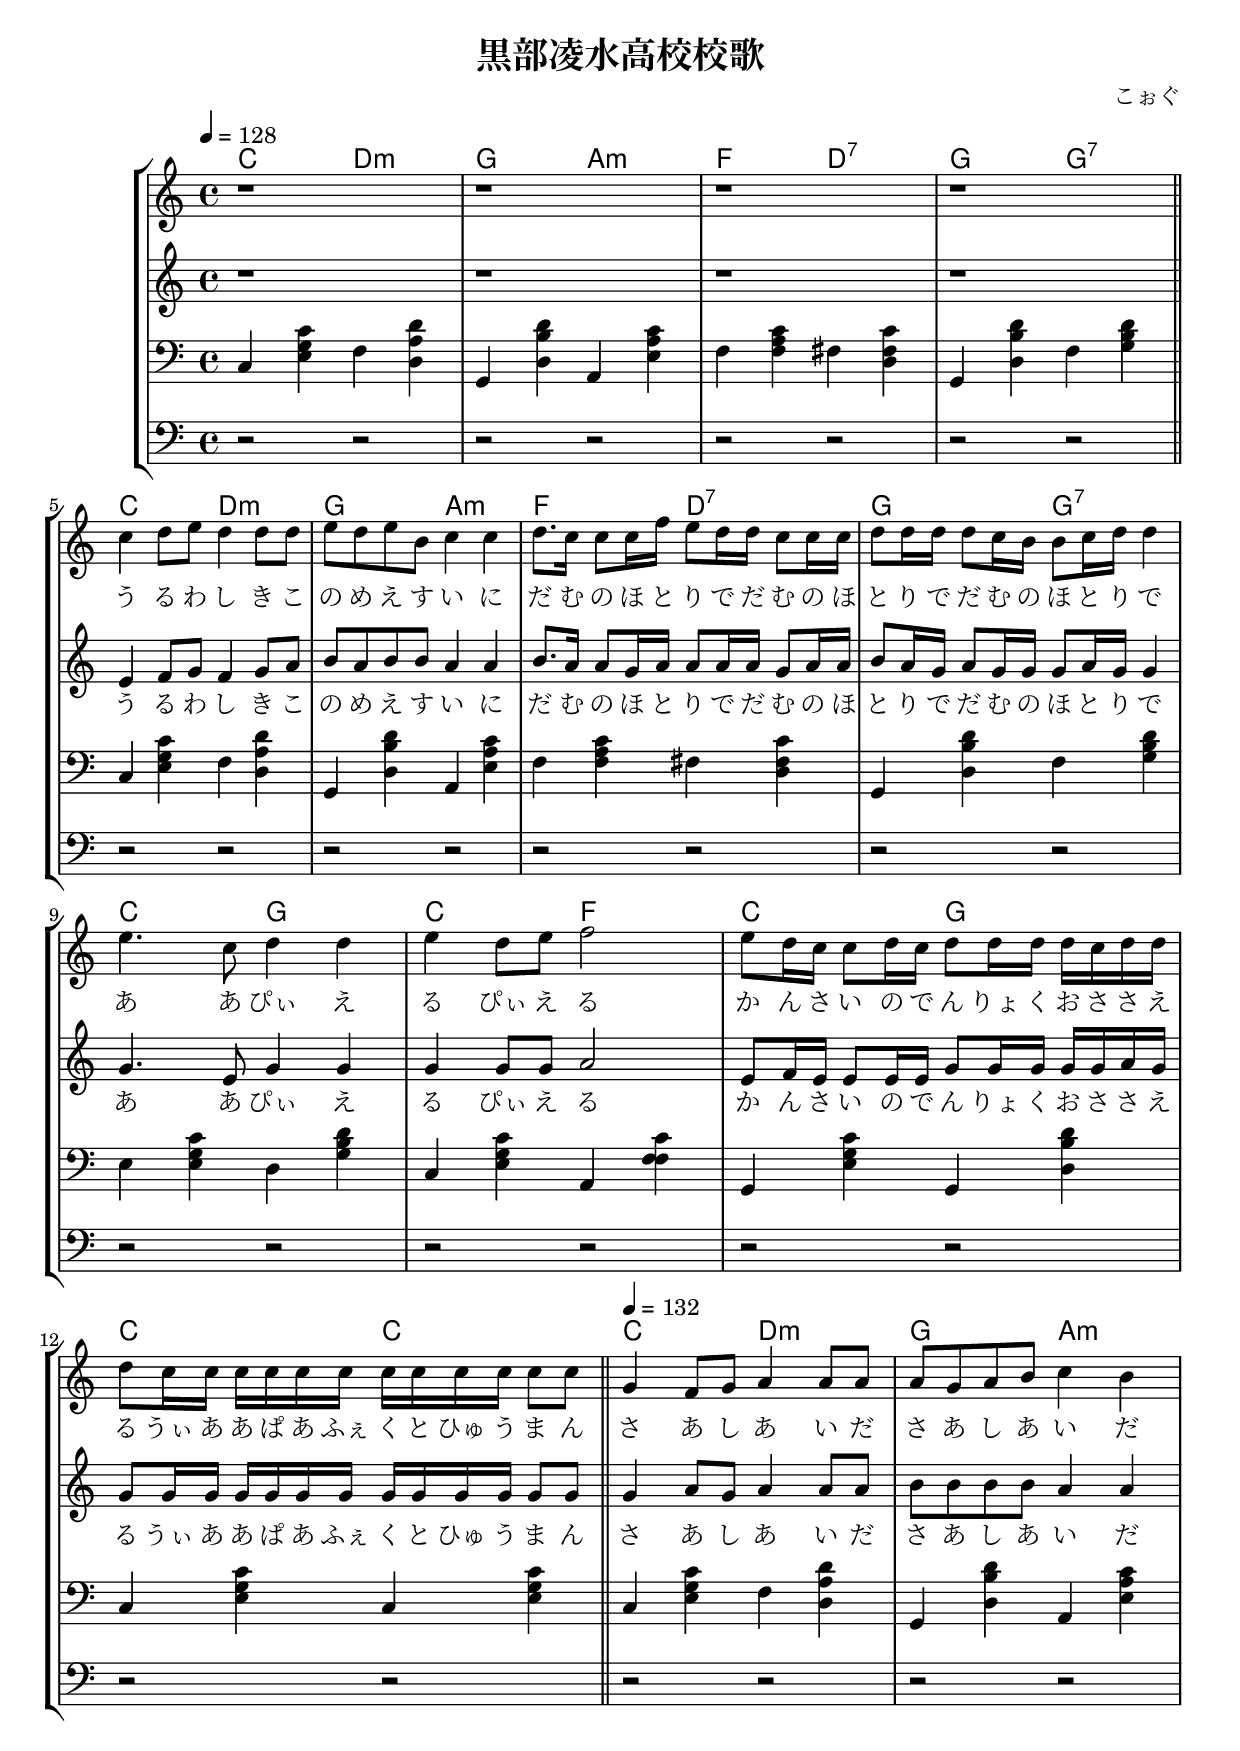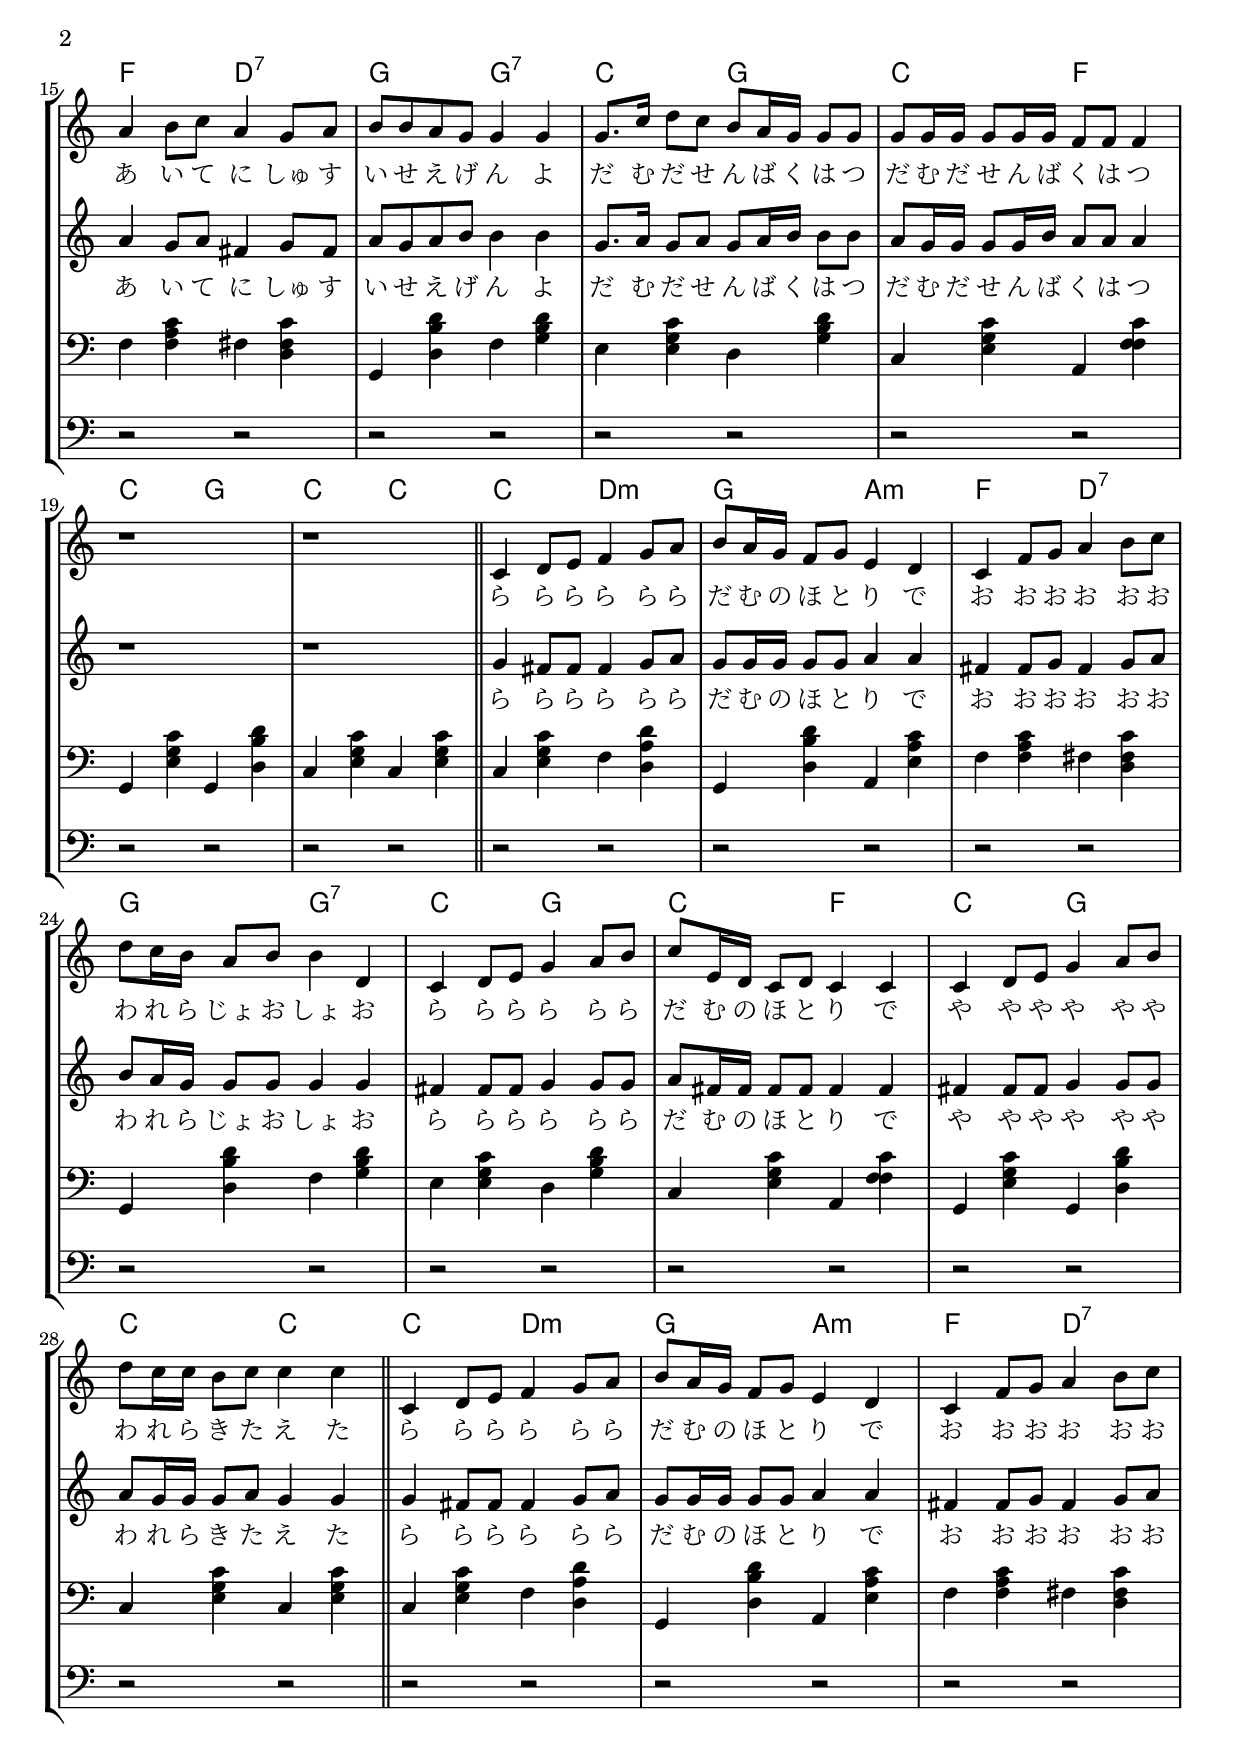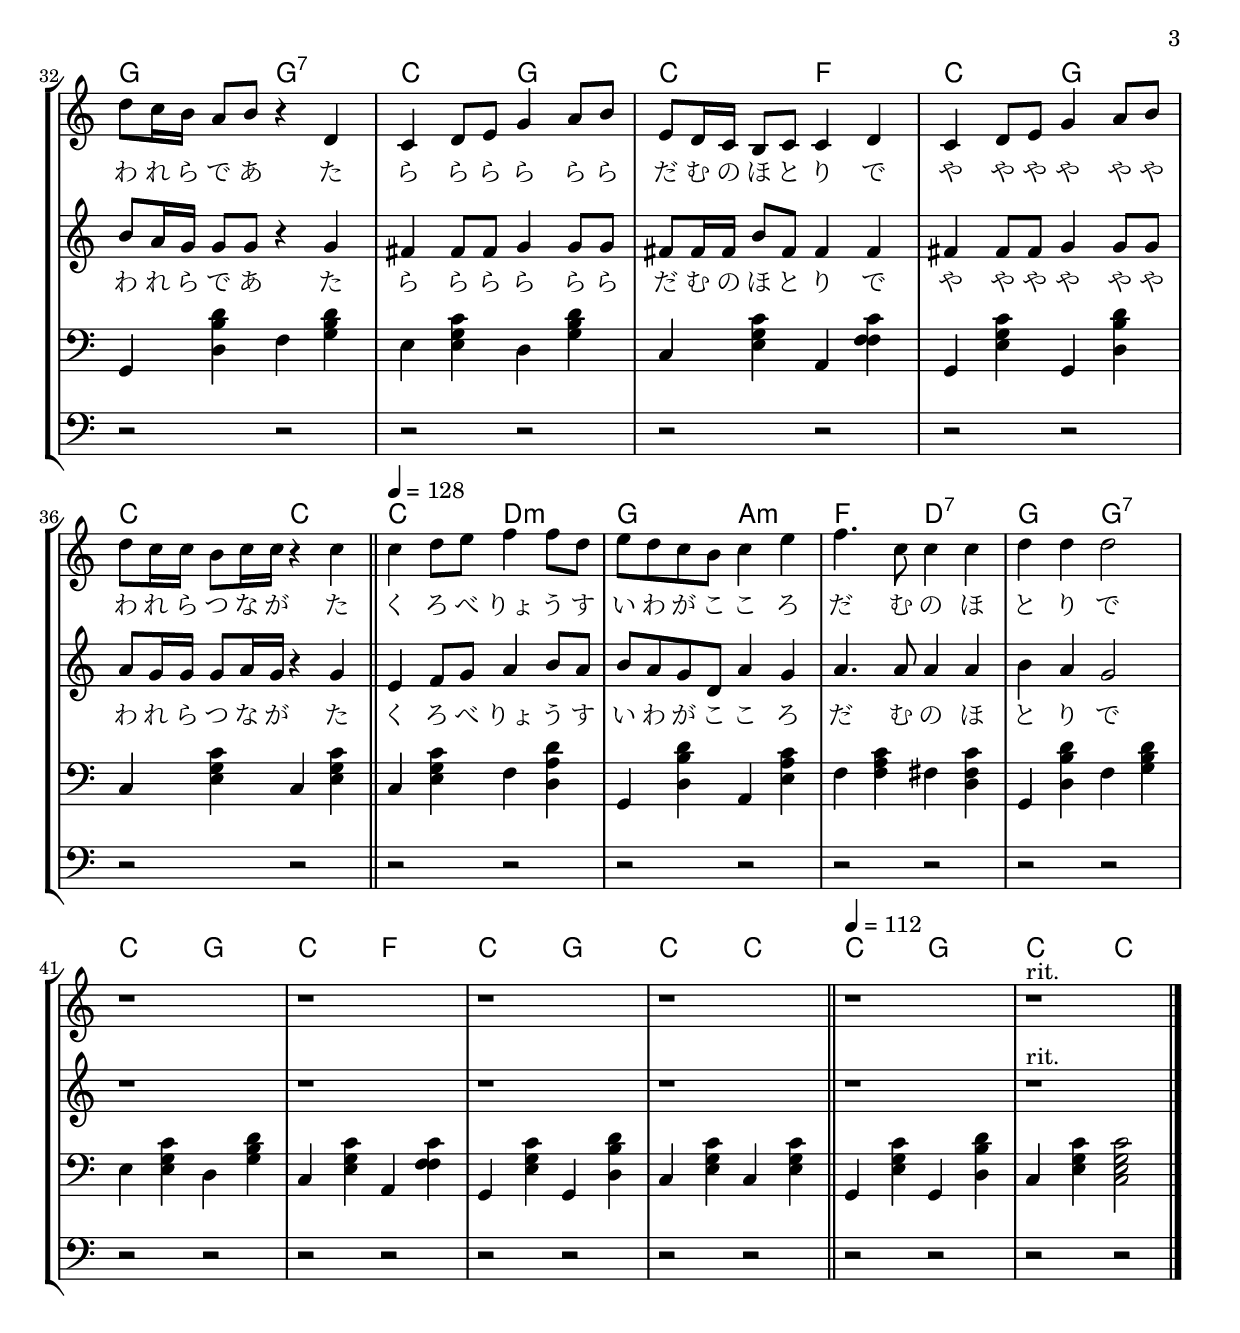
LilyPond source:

\version "2.12.1"

\header {
	title = \markup {黒部凌水高校校歌}
	composer = \markup \center-column {こぉぐ}
}

harmony = \chordmode {
	c2 d:m g a:m f d:7 g g:7 

	c d:m g a:m f d:7 g g:7 c g c f c g c c 

	c d:m g a:m f d:7 g g:7 c g c f c g c c 

	c d:m g a:m f d:7 g g:7 c g c f c g c c 

	c d:m g a:m f d:7 g g:7 c g c f c g c c 

	c d:m g a:m f d:7 g g:7 c g c f c g c c 

	c g c c 
}

melody = {
	\key c \major
	\tempo 4 = 128
	r1 | r1 | r1 | r1   
	\set Staff.midiInstrument = #"mmi0.48"
	c''4  d''8  e''8  d''4  d''8  d''8 
	e''8  d''8  e''8  b'8  c''4  c''4 
	d''8.  c''16  c''8  c''16  f''16  e''8  d''16  d''16  c''8  c''16  c''16 
	d''8  d''16  d''16  d''8  c''16  b'16  b'8  c''16  d''16  d''4 
	e''4.  c''8  d''4  d''4 
	e''4  d''8  e''8  f''2 
	e''8  d''16  c''16  c''8  d''16  c''16  d''8  d''16  d''16  d''16  c''16  d''16  d''16 
	d''8  c''16  c''16  c''16  c''16  c''16  c''16  c''16  c''16  c''16  c''16  c''8  c''8
	\set Staff.midiInstrument = #"mmi0.48"
		\tempo 4 = 132
g'4  f'8  g'8  a'4  a'8  a'8 
	a'8  g'8  a'8  b'8  c''4  b'4 
	a'4  b'8  c''8  a'4  g'8  a'8 
	b'8  b'8  a'8  g'8  g'4  g'4 
	g'8.  c''16  d''8  c''8  b'8  a'16  g'16  g'8  g'8 
	g'8  g'16  g'16  g'8  g'16  g'16  f'8  f'8  f'4
	r1 r1 	\set Staff.midiInstrument = #"mmi0.48"
	c'4  d'8  e'8  f'4  g'8  a'8 
	b'8  a'16  g'16  f'8  g'8  e'4  d'4 
	c'4  f'8  g'8  a'4  b'8  c''8 
	d''8  c''16  b'16  a'8  b'8  b'4  d'4 
	c'4  d'8  e'8  g'4  a'8  b'8 
	c''8  e'16  d'16  c'8  d'8  c'4  c'4 
	c'4  d'8  e'8  g'4  a'8  b'8 
	d''8  c''16  c''16  b'8  c''8  c''4  c''4
	\set Staff.midiInstrument = #"mmi0.48"
	c'4  d'8  e'8  f'4  g'8  a'8 
	b'8  a'16  g'16  f'8  g'8  e'4  d'4 
	c'4  f'8  g'8  a'4  b'8  c''8 
	d''8  c''16  b'16  a'8  b'8  r4  d'4 
	c'4  d'8  e'8  g'4  a'8  b'8 
	e'8  d'16  c'16  b8  c'8  c'4  d'4 
	c'4  d'8  e'8  g'4  a'8  b'8 
	d''8  c''16  c''16  b'8  c''16  c''16  r4  c''4
	\set Staff.midiInstrument = #"mmi0.48"
		\tempo 4 = 128
c''4  d''8  e''8  f''4  f''8  d''8 
	e''8  d''8  c''8  b'8  c''4  e''4 
	f''4.  c''8  c''4  c''4 
	d''4  d''4  d''2
	r1 r1 r1 r1 	\tempo 4 = 112
	r1 | r1^"rit." \bar "|."
}

words = \lyricmode {
	
	う  る  わ  し  き  こ  の  め  え  す  い  に  だ  む  の  ほ  と  り  で  だ  む  の  ほ  と  り  で  だ  む  の  ほ  と  り  で  あ  あ  ぴぃ  え  る  ぴぃ  え  る  か  ん  さ  い  の  で  ん  りょ  く  お  さ  さ  え  る  うぃ  あ  あ  ぱ  あ  ふぇ  く  と  ひゅ  う  ま  ん  
	さ  あ  し  あ  い  だ  さ  あ  し  あ  い  だ  あ  い  て  に  しゅ  す  い  せ  え  げ  ん  よ  だ  む  だ  せ  ん  ば  く  は  つ  だ  む  だ  せ  ん  ば  く  は  つ  
	ら  ら  ら  ら  ら  ら  だ  む  の  ほ  と  り  で  お  お  お  お  お  お  わ  れ  ら  じょ  お  しょ  お  ら  ら  ら  ら  ら  ら  だ  む  の  ほ  と  り  で  や  や  や  や  や  や  わ  れ  ら  き  た  え  た  
	ら  ら  ら  ら  ら  ら  だ  む  の  ほ  と  り  で  お  お  お  お  お  お  わ  れ  ら  で  あ  た  ら  ら  ら  ら  ら  ら  だ  む  の  ほ  と  り  で  や  や  や  や  や  や  わ  れ  ら  つ  な  が  た  
	く  ろ  べ  りょ  う  す  い  わ  が  こ  こ  ろ  だ  む  の  ほ  と  り  で  
	
}

secondmelody = {
	\key c \major
	\tempo 4 = 128
	r1 | r1 | r1 | r1   
	\set Staff.midiInstrument = #"fss0.35"
	e'4  f'8  g'8  f'4  g'8  a'8 
	b'8  a'8  b'8  b'8  a'4  a'4 
	b'8.  a'16  a'8  g'16  a'16  a'8  a'16  a'16  g'8  a'16  a'16 
	b'8  a'16  g'16  a'8  g'16  g'16  g'8  a'16  g'16  g'4 
	g'4.  e'8  g'4  g'4 
	g'4  g'8  g'8  a'2 
	e'8  f'16  e'16  e'8  e'16  e'16  g'8  g'16  g'16  g'16  g'16  a'16  g'16 
	g'8  g'16  g'16  g'16  g'16  g'16  g'16  g'16  g'16  g'16  g'16  g'8  g'8
	\set Staff.midiInstrument = #"fss0.35"
		\tempo 4 = 132
g'4  a'8  g'8  a'4  a'8  a'8 
	b'8  b'8  b'8  b'8  a'4  a'4 
	a'4  g'8  a'8  fis'4  g'8  fis'8 
	a'8  g'8  a'8  b'8  b'4  b'4 
	g'8.  a'16  g'8  a'8  g'8  a'16  b'16  b'8  b'8 
	a'8  g'16  g'16  g'8  g'16  b'16  a'8  a'8  a'4
	r1 r1 	\set Staff.midiInstrument = #"mmi0.48"
	g'4  fis'8  fis'8  fis'4  g'8  a'8 
	g'8  g'16  g'16  g'8  g'8  a'4  a'4 
	fis'4  fis'8  g'8  fis'4  g'8  a'8 
	b'8  a'16  g'16  g'8  g'8  g'4  g'4 
	fis'4  fis'8  fis'8  g'4  g'8  g'8 
	a'8  fis'16  fis'16  fis'8  fis'8  fis'4  fis'4 
	fis'4  fis'8  fis'8  g'4  g'8  g'8 
	a'8  g'16  g'16  g'8  a'8  g'4  g'4
	\set Staff.midiInstrument = #"mmi0.48"
	g'4  fis'8  fis'8  fis'4  g'8  a'8 
	g'8  g'16  g'16  g'8  g'8  a'4  a'4 
	fis'4  fis'8  g'8  fis'4  g'8  a'8 
	b'8  a'16  g'16  g'8  g'8  r4  g'4 
	fis'4  fis'8  fis'8  g'4  g'8  g'8 
	fis'8  fis'16  fis'16  b'8  fis'8  fis'4  fis'4 
	fis'4  fis'8  fis'8  g'4  g'8  g'8 
	a'8  g'16  g'16  g'8  a'16  g'16  r4  g'4
	\set Staff.midiInstrument = #"mmi0.48"
		\tempo 4 = 128
e'4  f'8  g'8  a'4  b'8  a'8 
	b'8  a'8  g'8  d'8  a'4  g'4 
	a'4.  a'8  a'4  a'4 
	b'4  a'4  g'2
	r1 r1 r1 r1 	\tempo 4 = 112
	r1 | r1^"rit." \bar "|."
}

secondwords = \lyricmode {
	
	う  る  わ  し  き  こ  の  め  え  す  い  に  だ  む  の  ほ  と  り  で  だ  む  の  ほ  と  り  で  だ  む  の  ほ  と  り  で  あ  あ  ぴぃ  え  る  ぴぃ  え  る  か  ん  さ  い  の  で  ん  りょ  く  お  さ  さ  え  る  うぃ  あ  あ  ぱ  あ  ふぇ  く  と  ひゅ  う  ま  ん  
	さ  あ  し  あ  い  だ  さ  あ  し  あ  い  だ  あ  い  て  に  しゅ  す  い  せ  え  げ  ん  よ  だ  む  だ  せ  ん  ば  く  は  つ  だ  む  だ  せ  ん  ば  く  は  つ  
	ら  ら  ら  ら  ら  ら  だ  む  の  ほ  と  り  で  お  お  お  お  お  お  わ  れ  ら  じょ  お  しょ  お  ら  ら  ら  ら  ら  ら  だ  む  の  ほ  と  り  で  や  や  や  や  や  や  わ  れ  ら  き  た  え  た  
	ら  ら  ら  ら  ら  ら  だ  む  の  ほ  と  り  で  お  お  お  お  お  お  わ  れ  ら  で  あ  た  ら  ら  ら  ら  ら  ら  だ  む  の  ほ  と  り  で  や  や  や  や  や  や  わ  れ  ら  つ  な  が  た  
	く  ろ  べ  りょ  う  す  い  わ  が  こ  こ  ろ  だ  む  の  ほ  と  り  で  
	
}

tempochange = {
	\tempo 4 = 128
	r1 | r1 | r1 | r1 \bar "||"
	\tempo 4 = 128
	r1 | r1 | r1 | r1 | r1 | r1 | r1 | r1 \bar "||"
	\tempo 4 = 132
	r1 | r1 | r1 | r1 | r1 | r1 | r1 | r1 \bar "||"
	\tempo 4 = 132
	r1 | r1 | r1 | r1 | r1 | r1 | r1 | r1 \bar "||"
	\tempo 4 = 132
	r1 | r1 | r1 | r1 | r1 | r1 | r1 | r1 \bar "||"
	\tempo 4 = 128
	r1 | r1 | r1 | r1 | r1 | r1 | r1 | r1 \bar "||"
	\tempo 4 = 112
	r1 | \tempo 4 = 84 r2 \tempo 4 = 74 r2 \bar "|."
}

mainacc = {
	\clef bass
	\set Staff.midiInstrument = #"Acoustic grand"
	\key c \major
	\tempo 4 = 128
	c4 <e g c'>4
	f4 <d a d'>4
	g,4 <d b d'>4
	a,4 <e a c'>4
	f4 <f a c'>4
	fis4 <d fis c'>4
	g,4 <d b d'>4
	f4 <g b d'>4
	\bar "||"

	\set Staff.midiInstrument = #"Acoustic grand"
	c4 <e g c'>4
	f4 <d a d'>4
	g,4 <d b d'>4
	a,4 <e a c'>4
	f4 <f a c'>4
	fis4 <d fis c'>4
	g,4 <d b d'>4
	f4 <g b d'>4
	e4 <e g c'>4
	d4 <g b d'>4
	c4 <e g c'>4
	a,4 <f f c'>4
	g,4 <e g c'>4
	g,4 <d b d'>4
	c4 <e g c'>4
	c4 <e g c'>4
	\bar "||"

	\set Staff.midiInstrument = #"Acoustic grand"
	\tempo 4 = 132
	c4 <e g c'>4
	f4 <d a d'>4
	g,4 <d b d'>4
	a,4 <e a c'>4
	f4 <f a c'>4
	fis4 <d fis c'>4
	g,4 <d b d'>4
	f4 <g b d'>4
	e4 <e g c'>4
	d4 <g b d'>4
	c4 <e g c'>4
	a,4 <f f c'>4
	g,4 <e g c'>4
	g,4 <d b d'>4
	c4 <e g c'>4
	c4 <e g c'>4
	\bar "||"

	\set Staff.midiInstrument = #"Acoustic grand"
	c4 <e g c'>4
	f4 <d a d'>4
	g,4 <d b d'>4
	a,4 <e a c'>4
	f4 <f a c'>4
	fis4 <d fis c'>4
	g,4 <d b d'>4
	f4 <g b d'>4
	e4 <e g c'>4
	d4 <g b d'>4
	c4 <e g c'>4
	a,4 <f f c'>4
	g,4 <e g c'>4
	g,4 <d b d'>4
	c4 <e g c'>4
	c4 <e g c'>4
	\bar "||"

	\set Staff.midiInstrument = #"Acoustic grand"
	c4 <e g c'>4
	f4 <d a d'>4
	g,4 <d b d'>4
	a,4 <e a c'>4
	f4 <f a c'>4
	fis4 <d fis c'>4
	g,4 <d b d'>4
	f4 <g b d'>4
	e4 <e g c'>4
	d4 <g b d'>4
	c4 <e g c'>4
	a,4 <f f c'>4
	g,4 <e g c'>4
	g,4 <d b d'>4
	c4 <e g c'>4
	c4 <e g c'>4
	\bar "||"

	\set Staff.midiInstrument = #"Acoustic grand"
	\tempo 4 = 128
	c4 <e g c'>4
	f4 <d a d'>4
	g,4 <d b d'>4
	a,4 <e a c'>4
	f4 <f a c'>4
	fis4 <d fis c'>4
	g,4 <d b d'>4
	f4 <g b d'>4
	e4 <e g c'>4
	d4 <g b d'>4
	c4 <e g c'>4
	a,4 <f f c'>4
	g,4 <e g c'>4
	g,4 <d b d'>4
	c4 <e g c'>4
	c4 <e g c'>4
	\bar "||"

	\set Staff.midiInstrument = #"Acoustic grand"
	\tempo 4 = 112
	g,4 <e g c'>4
	g,4 <d b d'>4
	c4 <e g c'>4
	<c e g c'>2
	\bar "|."
}

subacc = {
	\clef bass
	\set Staff.midiInstrument = #"Trumpet"
	\key c \major
	\tempo 4 = 128
	r2
	r2
	r2
	r2
	r2
	r2
	r2
	r2
	\bar "||"

	\set Staff.midiInstrument = #"Trumpet"
	r2
	r2
	r2
	r2
	r2
	r2
	r2
	r2
	r2
	r2
	r2
	r2
	r2
	r2
	r2
	r2
	\bar "||"

	\set Staff.midiInstrument = #"Trumpet"
	\tempo 4 = 132
	r2
	r2
	r2
	r2
	r2
	r2
	r2
	r2
	r2
	r2
	r2
	r2
	r2
	r2
	r2
	r2
	\bar "||"

	\set Staff.midiInstrument = #"Trumpet"
	r2
	r2
	r2
	r2
	r2
	r2
	r2
	r2
	r2
	r2
	r2
	r2
	r2
	r2
	r2
	r2
	\bar "||"

	\set Staff.midiInstrument = #"Trumpet"
	r2
	r2
	r2
	r2
	r2
	r2
	r2
	r2
	r2
	r2
	r2
	r2
	r2
	r2
	r2
	r2
	\bar "||"

	\set Staff.midiInstrument = #"Trumpet"
	\tempo 4 = 128
	r2
	r2
	r2
	r2
	r2
	r2
	r2
	r2
	r2
	r2
	r2
	r2
	r2
	r2
	r2
	r2
	\bar "||"

	\set Staff.midiInstrument = #"Trumpet"
	\tempo 4 = 112
	r2
	r2
	r2
	r2
	\bar "|."
}

percA = {
	\drummode {
	r1  |r1  |r1  |r2 r8 hho4 hho8  \bar "||"
	r1  |r1  |r1  |r1  |r1  |r1  |r1  |r2 r8 hho4 hho8  \bar "||"
	r1  |r1  |r1  |r1  |r1  |r1  |r1  |r2 r8 hho4 hho8  \bar "||"
	r1  |r1  |r1  |r1  |r1  |r1  |r1  |r2 r8 hho4 hho8  \bar "||"
	r1  |r1  |r1  |r1  |r1  |r1  |r1  |r2 r8 hho4 hho8  \bar "||"
	r1  |r1  |r1  |r1  |r1  |r1  |r1  |r2 r8 hho4 hho8  \bar "||"
	r1  |r2 r8 hho4 hho8  \bar "|."
	}
}

percB = {
	\drummode {
	r4. hhp2 hhp8  |r4. hhp2 hhp8  |r4. hhp2 hhp8  |hhp4 hhp4 hhp4 hhp4  \bar "||"
	r4. hhp2 hhp8  |r4. hhp2 hhp8  |r4. hhp2 hhp8  |r4. hhp2 hhp8  |r4. hhp2 hhp8  |r4. hhp2 hhp8  |r4. hhp2 hhp8  |hhp4 hhp4 hhp4 hhp4  \bar "||"
	r4. hhp2 hhp8  |r4. hhp2 hhp8  |r4. hhp2 hhp8  |r4. hhp2 hhp8  |r4. hhp2 hhp8  |r4. hhp2 hhp8  |r4. hhp2 hhp8  |hhp4 hhp4 hhp4 hhp4  \bar "||"
	r4. hhp2 hhp8  |r4. hhp2 hhp8  |r4. hhp2 hhp8  |r4. hhp2 hhp8  |r4. hhp2 hhp8  |r4. hhp2 hhp8  |r4. hhp2 hhp8  |hhp4 hhp4 hhp4 hhp4  \bar "||"
	r4. hhp2 hhp8  |r4. hhp2 hhp8  |r4. hhp2 hhp8  |r4. hhp2 hhp8  |r4. hhp2 hhp8  |r4. hhp2 hhp8  |r4. hhp2 hhp8  |hhp4 hhp4 hhp4 hhp4  \bar "||"
	r4. hhp2 hhp8  |r4. hhp2 hhp8  |r4. hhp2 hhp8  |r4. hhp2 hhp8  |r4. hhp2 hhp8  |r4. hhp2 hhp8  |r4. hhp2 hhp8  |hhp4 hhp4 hhp4 hhp4  \bar "||"
	r4. hhp2 hhp8  |hhp4 hhp4 hhp4 hhp4  \bar "|."
	}
}

percC = {
	\drummode {
	hh4 hh4 hh4 hh4  |hh4 hh4 hh4 hh4  |hh4 hh4 hh4 hh4  |r4. hh2 r8  \bar "||"
	hh4 hh4 hh4 hh4  |hh4 hh4 hh4 hh4  |hh4 hh4 hh4 hh4  |hh4 hh4 hh4 hh4  |hh4 hh4 hh4 hh4  |hh4 hh4 hh4 hh4  |hh4 hh4 hh4 hh4  |r4. hh2 r8  \bar "||"
	hh4 hh4 hh4 hh4  |hh4 hh4 hh4 hh4  |hh4 hh4 hh4 hh4  |hh4 hh4 hh4 hh4  |hh4 hh4 hh4 hh4  |hh4 hh4 hh4 hh4  |hh4 hh4 hh4 hh4  |r4. hh2 r8  \bar "||"
	hh4 hh4 hh4 hh4  |hh4 hh4 hh4 hh4  |hh4 hh4 hh4 hh4  |hh4 hh4 hh4 hh4  |hh4 hh4 hh4 hh4  |hh4 hh4 hh4 hh4  |hh4 hh4 hh4 hh4  |r4. hh2 r8  \bar "||"
	hh4 hh4 hh4 hh4  |hh4 hh4 hh4 hh4  |hh4 hh4 hh4 hh4  |hh4 hh4 hh4 hh4  |hh4 hh4 hh4 hh4  |hh4 hh4 hh4 hh4  |hh4 hh4 hh4 hh4  |r4. hh2 r8  \bar "||"
	hh4 hh4 hh4 hh4  |hh4 hh4 hh4 hh4  |hh4 hh4 hh4 hh4  |hh4 hh4 hh4 hh4  |hh4 hh4 hh4 hh4  |hh4 hh4 hh4 hh4  |hh4 hh4 hh4 hh4  |r4. hh2 r8  \bar "||"
	hh4 hh4 hh4 hh4  |r4. hh2 r8  \bar "|."
	}
}

percD = {
	\drummode {
	bd2. r8 bd8  |bd8. bd8. bd2 bd8  |bd2. r8 bd8  |bd8. bd4. r16 bd4 bd8  \bar "||"
	bd2. r8 bd8  |bd8. bd8. bd2 bd8  |bd2. r8 bd8  |bd8. bd8. bd2 bd8  |bd2. r8 bd8  |bd8. bd8. bd2 bd8  |bd2. r8 bd8  |bd8. bd4. r16 bd4 bd8  \bar "||"
	bd2. r8 bd8  |bd8. bd8. bd2 bd8  |bd2. r8 bd8  |bd8. bd8. bd2 bd8  |bd2. r8 bd8  |bd8. bd8. bd2 bd8  |bd2. r8 bd8  |bd8. bd4. r16 bd4 bd8  \bar "||"
	bd2. r8 bd8  |bd8. bd8. bd2 bd8  |bd2. r8 bd8  |bd8. bd8. bd2 bd8  |bd2. r8 bd8  |bd8. bd8. bd2 bd8  |bd2. r8 bd8  |bd8. bd4. r16 bd4 bd8  \bar "||"
	bd2. r8 bd8  |bd8. bd8. bd2 bd8  |bd2. r8 bd8  |bd8. bd8. bd2 bd8  |bd2. r8 bd8  |bd8. bd8. bd2 bd8  |bd2. r8 bd8  |bd8. bd4. r16 bd4 bd8  \bar "||"
	bd2. r8 bd8  |bd8. bd8. bd2 bd8  |bd2. r8 bd8  |bd8. bd8. bd2 bd8  |bd2. r8 bd8  |bd8. bd8. bd2 bd8  |bd2. r8 bd8  |bd8. bd4. r16 bd4 bd8  \bar "||"
	bd2. r8 bd8  |bd8. bd4. r16 bd4 bd8  \bar "|."
	}
}

\score {
	<<
		\new StaffGroup <<
			\new ChordNames {\harmony}
			\new Voice = "melody" {\melody}
			\new Lyrics \lyricsto "melody" \words
			\new Voice = "secondmelody" {\secondmelody}
			\new Lyrics \lyricsto "secondmelody" \secondwords
			\new Staff = "mainacc" {\mainacc}
			\new Staff = "subacc" {\subacc}
		>>
	>>
	\layout { }
}
